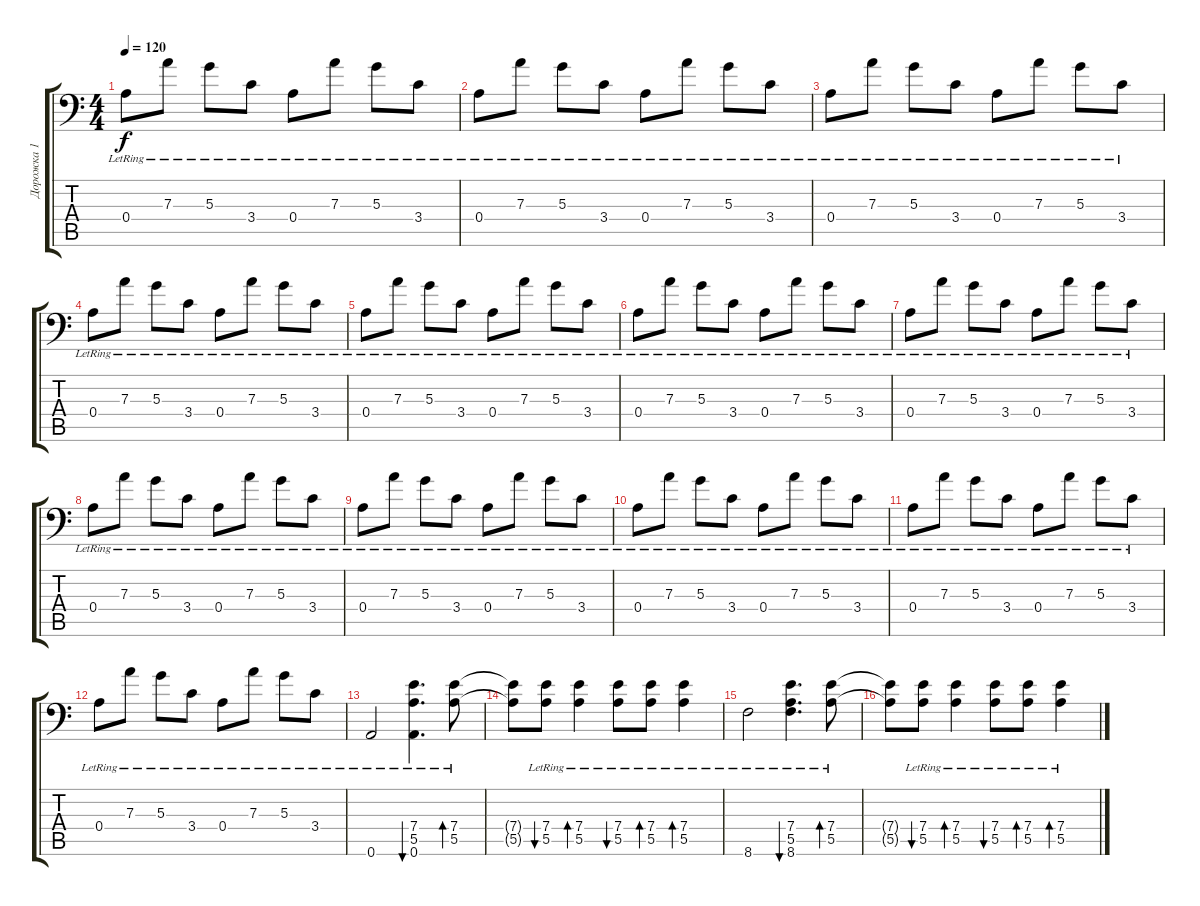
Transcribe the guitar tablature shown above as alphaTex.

\track ("Дорожка 1" "Дорожка 1") {instrument electricguitarjazz}
\staff {score tabs}
\tuning (B3 Gb3 D3 A2 E2 A1) {hide}
\ts (4 4)
\tempo 120
\clef f4
\ks c
0.4{lr}.8{dy f} 7.3{lr}.8 5.3{lr}.8 3.4{lr}.8 0.4{lr}.8 7.3{lr}.8 5.3{lr}.8 3.4{lr}.8 |
0.4{lr}.8 7.3{lr}.8 5.3{lr}.8 3.4{lr}.8 0.4{lr}.8 7.3{lr}.8 5.3{lr}.8 3.4{lr}.8 |
0.4{lr}.8 7.3{lr}.8 5.3{lr}.8 3.4{lr}.8 0.4{lr}.8 7.3{lr}.8 5.3{lr}.8 3.4{lr}.8 |
0.4{lr}.8 7.3{lr}.8 5.3{lr}.8 3.4{lr}.8 0.4{lr}.8 7.3{lr}.8 5.3{lr}.8 3.4{lr}.8 |
0.4{lr}.8 7.3{lr}.8 5.3{lr}.8 3.4{lr}.8 0.4{lr}.8 7.3{lr}.8 5.3{lr}.8 3.4{lr}.8 |
0.4{lr}.8 7.3{lr}.8 5.3{lr}.8 3.4{lr}.8 0.4{lr}.8 7.3{lr}.8 5.3{lr}.8 3.4{lr}.8 |
0.4{lr}.8 7.3{lr}.8 5.3{lr}.8 3.4{lr}.8 0.4{lr}.8 7.3{lr}.8 5.3{lr}.8 3.4{lr}.8 |
0.4{lr}.8 7.3{lr}.8 5.3{lr}.8 3.4{lr}.8 0.4{lr}.8 7.3{lr}.8 5.3{lr}.8 3.4{lr}.8 |
0.4{lr}.8 7.3{lr}.8 5.3{lr}.8 3.4{lr}.8 0.4{lr}.8 7.3{lr}.8 5.3{lr}.8 3.4{lr}.8 |
0.4{lr}.8 7.3{lr}.8 5.3{lr}.8 3.4{lr}.8 0.4{lr}.8 7.3{lr}.8 5.3{lr}.8 3.4{lr}.8 |
0.4{lr}.8 7.3{lr}.8 5.3{lr}.8 3.4{lr}.8 0.4{lr}.8 7.3{lr}.8 5.3{lr}.8 3.4{lr}.8 |
0.4{lr}.8 7.3{lr}.8 5.3{lr}.8 3.4{lr}.8 0.4{lr}.8 7.3{lr}.8 5.3{lr}.8 3.4{lr}.8 |
0.6{lr}.2 (7.4{lr} 5.5{lr} 0.6{lr}).4{d bu 240} (7.4{lr} 5.5{lr}).8{bd 240} |
(7.4{t} 5.5{t}).8 (7.4{lr} 5.5{lr}).8{bu 120} (7.4{lr} 5.5{lr}).4{bd 120} (7.4{lr} 5.5{lr}).8{bu 120} (7.4{lr} 5.5{lr}).8{bd 120} (7.4{lr} 5.5{lr}).4{bd 120} |
8.6{lr}.2 (7.4{lr} 5.5{lr} 8.6{lr}).4{d bu 240} (7.4{lr} 5.5{lr}).8{bd 240} |
(7.4{t} 5.5{t}).8 (7.4{lr} 5.5{lr}).8{bu 120} (7.4{lr} 5.5{lr}).4{bd 120} (7.4{lr} 5.5{lr}).8{bu 120} (7.4{lr} 5.5{lr}).8{bd 120} (7.4{lr} 5.5{lr}).4{bd 120}
